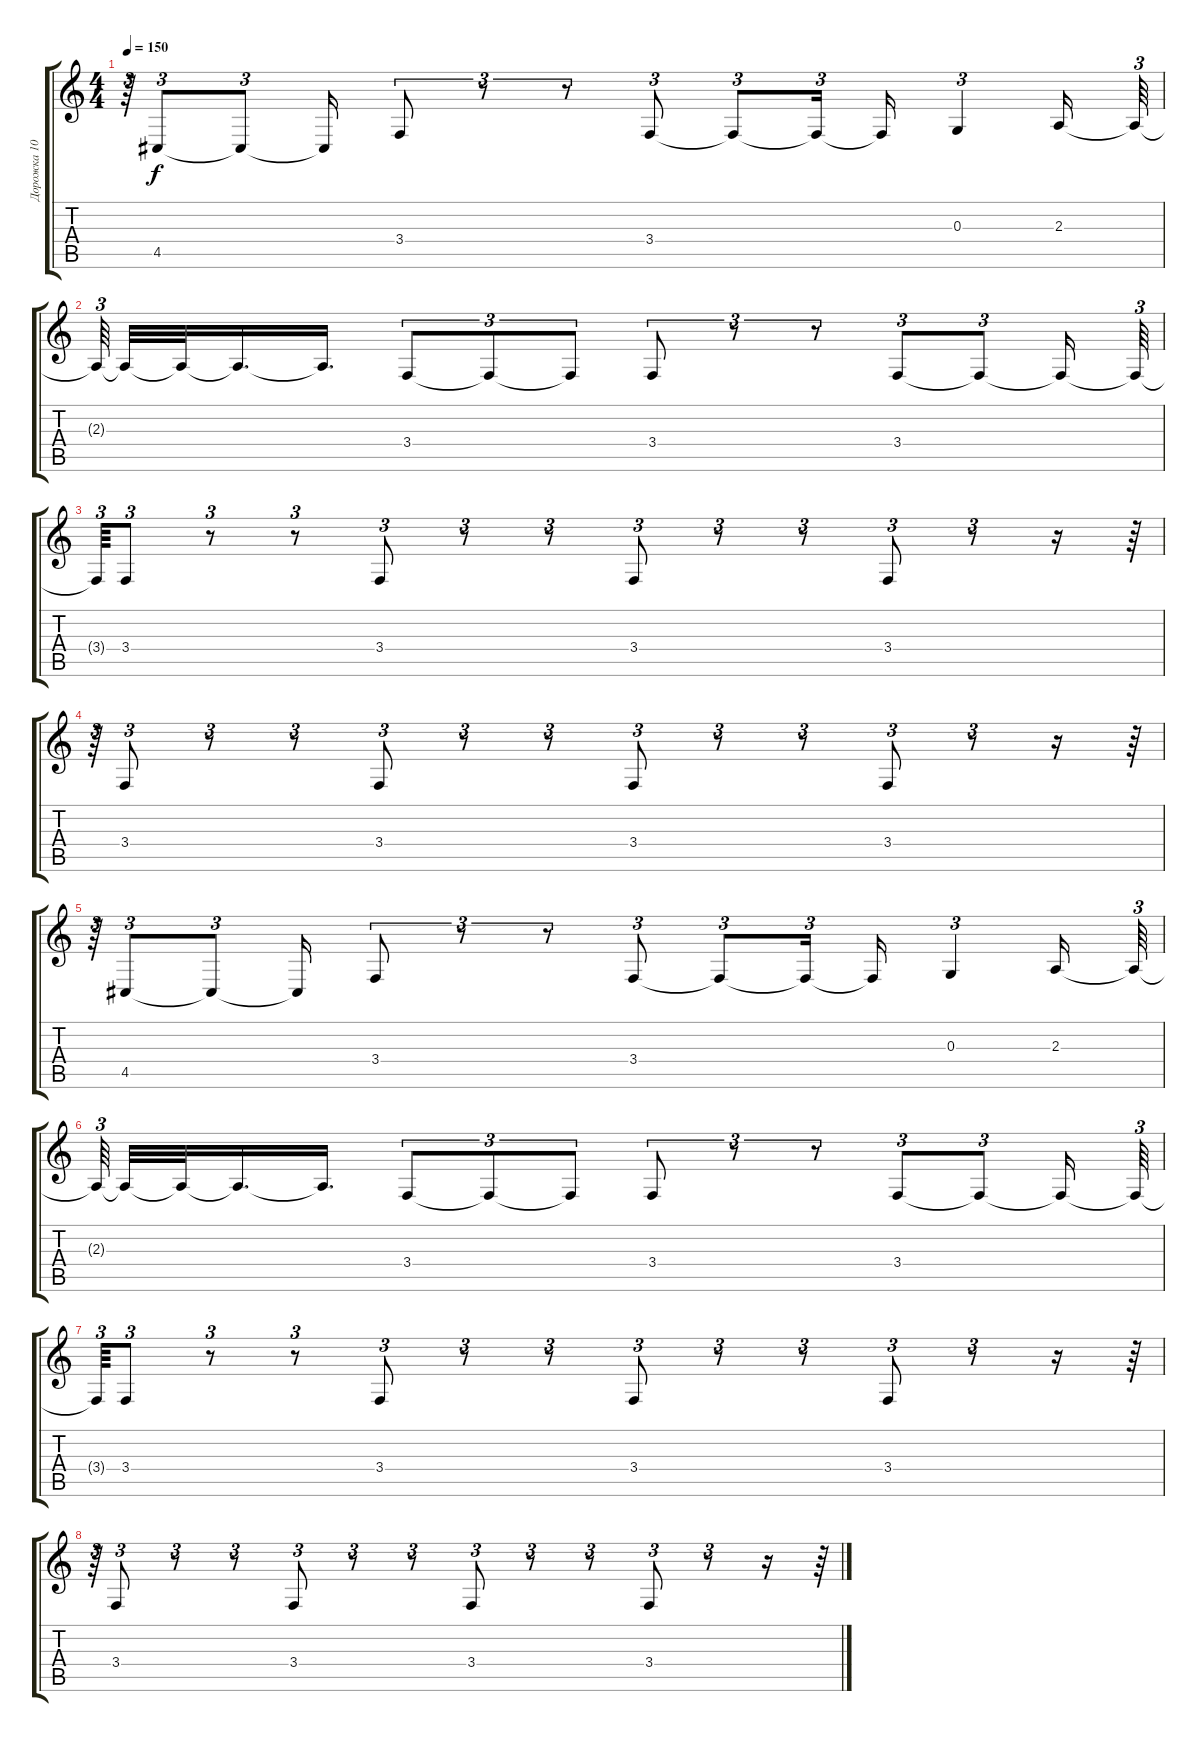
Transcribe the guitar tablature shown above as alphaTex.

\track ("Дорожка 10" "Дорожка 10") {instrument drawbarorgan}
\staff {score tabs}
\tuning (E4 B3 G3 D3 A2 E2) {hide}
\ts (4 4)
\tempo 150
\clef g2
\ks c
r.64{tu (3 2) dy f} 4.5.8{tu (3 2)} 4.5{t}.8{tu (3 2)} 4.5{t}.16 3.4.8{tu (3 2)} r.8{tu (3 2)} r.8{tu (3 2)} 3.4.8{tu (3 2)} 3.4{t}.8{tu (3 2)} 3.4{t}.16{tu (3 2)} 3.4{t}.16 0.3.4{tu (3 2)} 2.3.16 2.3{t}.64{tu (3 2)} |
2.3{t}.64{tu (3 2)} 2.3{t}.32 2.3{t}.32 2.3{t}.16{d} 2.3{t}.16{d} 3.4.8{tu (3 2)} 3.4{t}.8{tu (3 2)} 3.4{t}.8{tu (3 2)} 3.4.8{tu (3 2)} r.8{tu (3 2)} r.8{tu (3 2)} 3.4.8{tu (3 2)} 3.4{t}.8{tu (3 2)} 3.4{t}.16 3.4{t}.64{tu (3 2)} |
3.4{t}.64{tu (3 2)} 3.4.8{tu (3 2)} r.8{tu (3 2)} r.8{tu (3 2)} 3.4.8{tu (3 2)} r.8{tu (3 2)} r.8{tu (3 2)} 3.4.8{tu (3 2)} r.8{tu (3 2)} r.8{tu (3 2)} 3.4.8{tu (3 2)} r.8{tu (3 2)} r.16 r.64{tu (3 2)} |
r.64{tu (3 2)} 3.4.8{tu (3 2)} r.8{tu (3 2)} r.8{tu (3 2)} 3.4.8{tu (3 2)} r.8{tu (3 2)} r.8{tu (3 2)} 3.4.8{tu (3 2)} r.8{tu (3 2)} r.8{tu (3 2)} 3.4.8{tu (3 2)} r.8{tu (3 2)} r.16 r.64{tu (3 2)} |
r.64{tu (3 2)} 4.5.8{tu (3 2)} 4.5{t}.8{tu (3 2)} 4.5{t}.16 3.4.8{tu (3 2)} r.8{tu (3 2)} r.8{tu (3 2)} 3.4.8{tu (3 2)} 3.4{t}.8{tu (3 2)} 3.4{t}.16{tu (3 2)} 3.4{t}.16 0.3.4{tu (3 2)} 2.3.16 2.3{t}.64{tu (3 2)} |
2.3{t}.64{tu (3 2)} 2.3{t}.32 2.3{t}.32 2.3{t}.16{d} 2.3{t}.16{d} 3.4.8{tu (3 2)} 3.4{t}.8{tu (3 2)} 3.4{t}.8{tu (3 2)} 3.4.8{tu (3 2)} r.8{tu (3 2)} r.8{tu (3 2)} 3.4.8{tu (3 2)} 3.4{t}.8{tu (3 2)} 3.4{t}.16 3.4{t}.64{tu (3 2)} |
3.4{t}.64{tu (3 2)} 3.4.8{tu (3 2)} r.8{tu (3 2)} r.8{tu (3 2)} 3.4.8{tu (3 2)} r.8{tu (3 2)} r.8{tu (3 2)} 3.4.8{tu (3 2)} r.8{tu (3 2)} r.8{tu (3 2)} 3.4.8{tu (3 2)} r.8{tu (3 2)} r.16 r.64{tu (3 2)} |
r.64{tu (3 2)} 3.4.8{tu (3 2)} r.8{tu (3 2)} r.8{tu (3 2)} 3.4.8{tu (3 2)} r.8{tu (3 2)} r.8{tu (3 2)} 3.4.8{tu (3 2)} r.8{tu (3 2)} r.8{tu (3 2)} 3.4.8{tu (3 2)} r.8{tu (3 2)} r.16 r.64{tu (3 2)}
